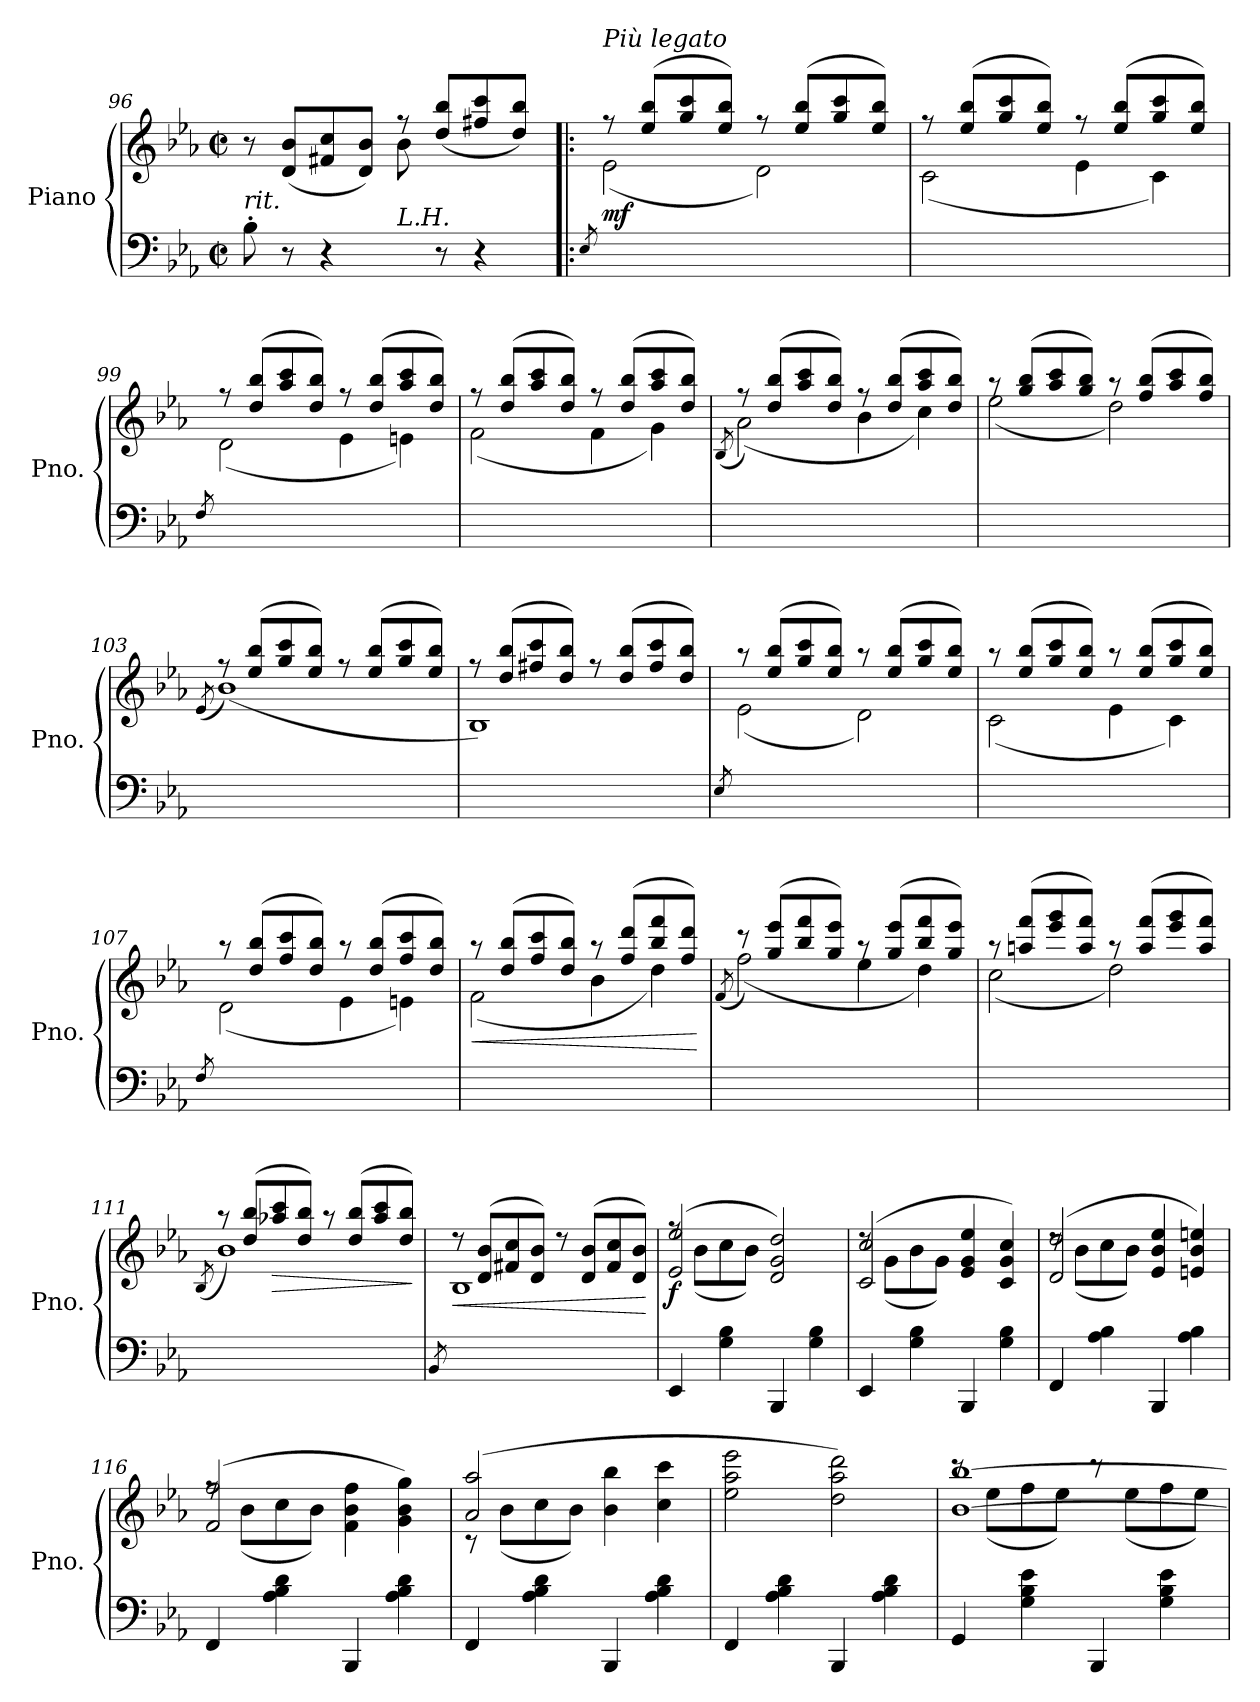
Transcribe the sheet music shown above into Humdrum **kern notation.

**kern	**kern	**dynam
*part1	*part1	*part1
*staff2	*staff1	*staff1/2
*I"Piano	*	*
*I'Pno.	*	*
*clefF4	*clefG2	*
*k[b-e-a-]	*k[b-e-a-]	*
*M2/2	*M2/2	*
*met(c|)	*met(c|)	*
*MM160	*MM160	*
=96	=96	=96
*	*^	*
!LO:TX:a:i:t=rit.	!	!	!
8B-'\	8r	2ryy	.
8r	(8d/ 8b-/L	.	.
*	*MM152	*	*
4r	8f#X/ 8cc/	.	.
.	8d/ 8b-/J)	.	.
*	*MM144	*	*
!LO:TX:a:i:t=L.H.	!	!	!
8ryy	8rff	8b-\	.
8r	(>8dd/ 8bb-/L	4.ryy	.
*	*MM136	*	*
4r	8ff#X/ 8ccc/	.	.
.	8dd/Z 8bb-/ZJ)	.	.
=97!|:	=97!|:	=97!|:	=97!|:
*	*MM168	*	*
(8qE-/	.	.	.
!	!LO:TX:a:i:t=Più legato	!	!
!	!	!	!LO:DY:b
1ryy	8rff	(2e-\)	mf
.	(>8ee-/ 8bb-/L	.	.
.	8gg/ 8ccc/	.	.
.	8ee-/ 8bb-/J)	.	.
.	8rff	2d\)	.
.	(>8ee-/ 8bb-/L	.	.
.	8gg/ 8ccc/	.	.
.	8ee-/ 8bb-/J)	.	.
=98	=98	=98	=98
1ryy	8rff	(2c\	.
.	(>8ee-/ 8bb-/L	.	.
.	8gg/ 8ccc/	.	.
.	8ee-/ 8bb-/J)	.	.
.	8rff	4e-\	.
.	(>8ee-/ 8bb-/L	.	.
.	8gg/ 8ccc/	4c\)	.
.	8ee-/ 8bb-/J)	.	.
=99	=99	=99	=99
(8qF/	.	.	.
1ryy	8rff	(2d\)	.
.	(>8dd/ 8bb-/L	.	.
.	8aa-/ 8ccc/	.	.
.	8dd/ 8bb-/J)	.	.
.	8rff	4e-\	.
.	(>8dd/ 8bb-/L	.	.
.	8aa-/ 8ccc/	4en\)	.
.	8dd/ 8bb-/J)	.	.
!!LO:PB:g=z	!!
=100	=100	=100	=100
1ryy	8rff	(2f\	.
.	(>8dd/ 8bb-/L	.	.
.	8aa-/ 8ccc/	.	.
.	8dd/ 8bb-/J)	.	.
.	8rff	4f\	.
.	(>8dd/ 8bb-/L	.	.
.	8aa-/ 8ccc/	4g\)	.
.	8dd/ 8bb-/J)	.	.
=101	=101	=101	=101
.	.	(8qB-/	.
1ryy	8rff	(2a-\)	.
.	(>8dd/ 8bb-/L	.	.
.	8aa-/ 8ccc/	.	.
.	8dd/ 8bb-/J)	.	.
.	8rff	4b-\	.
.	(>8dd/ 8bb-/L	.	.
.	8aa-/ 8ccc/	4cc\)	.
.	8dd/ 8bb-/J)	.	.
=102	=102	=102	=102
1ryy	8raa	(2ee-\	.
.	(>8gg/ 8bb-/L	.	.
.	8aa-/ 8ccc/	.	.
.	8gg/ 8bb-/J)	.	.
.	8raa	2dd\)	.
.	(>8ff/ 8bb-/L	.	.
.	8aa-/ 8ccc/	.	.
.	8ff/ 8bb-/J)	.	.
=103	=103	=103	=103
.	.	(8qe-/	.
1ryy	8rff	(1b-)	.
.	(>8ee-/ 8bb-/L	.	.
.	8gg/ 8ccc/	.	.
.	8ee-/ 8bb-/J)	.	.
.	8rff	.	.
.	(>8ee-/ 8bb-/L	.	.
.	8gg/ 8ccc/	.	.
.	8ee-/ 8bb-/J)	.	.
=104	=104	=104	=104
1ryy	8rff	1B-)	.
.	(>8dd/ 8bb-/L	.	.
.	8ff#X/ 8ccc/	.	.
.	8dd/ 8bb-/J)	.	.
.	8rff	.	.
.	(>8dd/ 8bb-/L	.	.
.	8ff#/ 8ccc/	.	.
.	8dd/ 8bb-/J)	.	.
!!LO:LB:g=z	!!
=105	=105	=105	=105
(8qE-/	.	.	.
1ryy	8raa	(2e-\)	.
.	(>8ee-/ 8bb-/L	.	.
.	8gg/ 8ccc/	.	.
.	8ee-/ 8bb-/J)	.	.
.	8raa	2d\)	.
.	(>8ee-/ 8bb-/L	.	.
.	8gg/ 8ccc/	.	.
.	8ee-/ 8bb-/J)	.	.
=106	=106	=106	=106
1ryy	8raa	(2c\	.
.	(>8ee-/ 8bb-/L	.	.
.	8gg/ 8ccc/	.	.
.	8ee-/ 8bb-/J)	.	.
.	8raa	4e-\	.
.	(>8ee-/ 8bb-/L	.	.
.	8gg/ 8ccc/	4c\)	.
.	8ee-/ 8bb-/J)	.	.
=107	=107	=107	=107
(8qF/	.	.	.
1ryy	8raa	(2d\)	.
.	(>8dd/ 8bb-/L	.	.
.	8ff/ 8ccc/	.	.
.	8dd/ 8bb-/J)	.	.
.	8raa	4e-\	.
.	(>8dd/ 8bb-/L	.	.
.	8ff/ 8ccc/	4en\)	.
.	8dd/ 8bb-/J)	.	.
=108	=108	=108	=108
!	!	!	!LO:HP:b
1ryy	8raa	(2f\	<
.	(>8dd/ 8bb-/L	.	.
.	8ff/ 8ccc/	.	.
.	8dd/ 8bb-/J)	.	.
.	8raa	4b-\	.
.	(>8ff/ 8ddd/L	.	.
.	8bb-/ 8fff/	4dd\)	.
.	8ff/ 8ddd/J)	.	.
*	*v	*v	*
.	.	[
=109	=109	=109
*	*^	*
.	.	(8qf/	.
1ryy	8rccc	(2ff\)	.
.	(>8gg/ 8eee-/L	.	.
.	8bb-/ 8fff/	.	.
.	8gg/ 8eee-/J)	.	.
.	8raa	4ee-\	.
.	(>8gg/ 8eee-/L	.	.
.	8bb-/ 8fff/	4dd\)	.
.	8gg/ 8eee-/J)	.	.
!!LO:LB:g=z	!!
=110	=110	=110	=110
1ryy	8raa	(2cc\	.
.	(>8aan/ 8fff/L	.	.
.	8eee-/ 8ggg/	.	.
.	8aa/ 8fff/J)	.	.
.	8raa	2dd\)	.
.	(>8aa/ 8fff/L	.	.
.	8eee-/ 8ggg/	.	.
.	8aa/ 8fff/J)	.	.
=111	=111	=111	=111
.	.	(8qB-/	.
1ryy	8raa	1b-)	.
.	(>8dd/ 8bb-/L	.	.
!	!	!	!LO:HP:b
.	8aa-X/ 8ccc/	.	>
.	8dd/ 8bb-/J)	.	.
.	8raa	.	.
.	(>8dd/ 8bb-/L	.	.
.	8aa-/ 8ccc/	.	.
.	8dd/ 8bb-/J)	.	.
*	*v	*v	*
.	.	]
=112	=112	=112
(8qBB-/	.	.
!	!	!LO:HP:b
*	*^	*
1ryy	8r	1B-)	<
.	(>8d/ 8b-/L	.	.
.	8f#X/ 8cc/	.	.
.	8d/ 8b-/J)	.	.
.	8r	.	.
.	(>8d/ 8b-/L	.	.
.	8f#/ 8cc/	.	.
.	8d/ 8b-/J)	.	.
*	*v	*v	*
.	.	[
=113	=113	=113
*	*^	*
!	!	!	!LO:DY:b
4EE-/	(2e-/ 2ee-/	8rff	f
.	.	(8b-\L	.
4G\ 4B-\	.	8cc\	.
.	.	8b-\J)	.
4BBB-/	2d/ 2g/ 2dd/)	2ryy	.
4G\ 4B-\	.	.	.
=114	=114	=114	=114
4EE-/	(2c/ 2cc/	8rdd	.
.	.	(8g\L	.
4G\ 4B-\	.	8b-\	.
.	.	8g\J)	.
4BBB-/	4e-/ 4g/ 4ee-/	2ryy	.
4G\ 4B-\	4c/ 4g/ 4cc/)	.	.
=115	=115	=115	=115
4FF/	(2d/ 2dd/	8rdd	.
.	.	(8b-\L	.
4A-\ 4B-\	.	8cc\	.
.	.	8b-\J)	.
4BBB-/	4e-/ 4b-/ 4ee-/	2ryy	.
4A-\ 4B-\	4en/ 4b-/ 4een/)	.	.
!!LO:LB:g=z	!!
=116	=116	=116	=116
4FF/	(2f/ 2ff/	8rff	.
.	.	(8b-\L	.
4A-\ 4B-\ 4d\	.	8cc\	.
.	.	8b-\J)	.
4BBB-/	4f\ 4b-\ 4ff\	2ryy	.
4A-\ 4B-\ 4d\	4g\ 4b-\ 4gg\)	.	.
=117	=117	=117	=117
4FF/	(2a-/ 2aa-/	8r	.
.	.	(8b-\L	.
4A-\ 4B-\ 4d\	.	8cc\	.
.	.	8b-\J)	.
4BBB-/	4b-\ 4bb-\	2ryy	.
4A-\ 4B-\ 4d\	4cc\ 4ccc\	.	.
*	*v	*v	*
=118	=118	=118
4FF/	2ee-\ 2aa-\ 2eee-\	.
4A-\ 4B-\ 4d\	.	.
4BBB-/	2dd\ 2aa-\ 2ddd\)	.
4A-\ 4B-\ 4d\	.	.
=119	=119	=119
*	*^	*
4GG/	[1b- [1bb-	8rccc	.
.	.	(8ee-\L	.
4G\ 4B-\ 4e-\	.	8ff\	.
.	.	8ee-\J)	.
4BBB-/	.	8rccc	.
.	.	(8ee-\L	.
4G\ 4B-\ 4e-\	.	8ff\	.
.	.	8ee-\J)	.
*	*v	*v	*
=	=	=
*-	*-	*-
